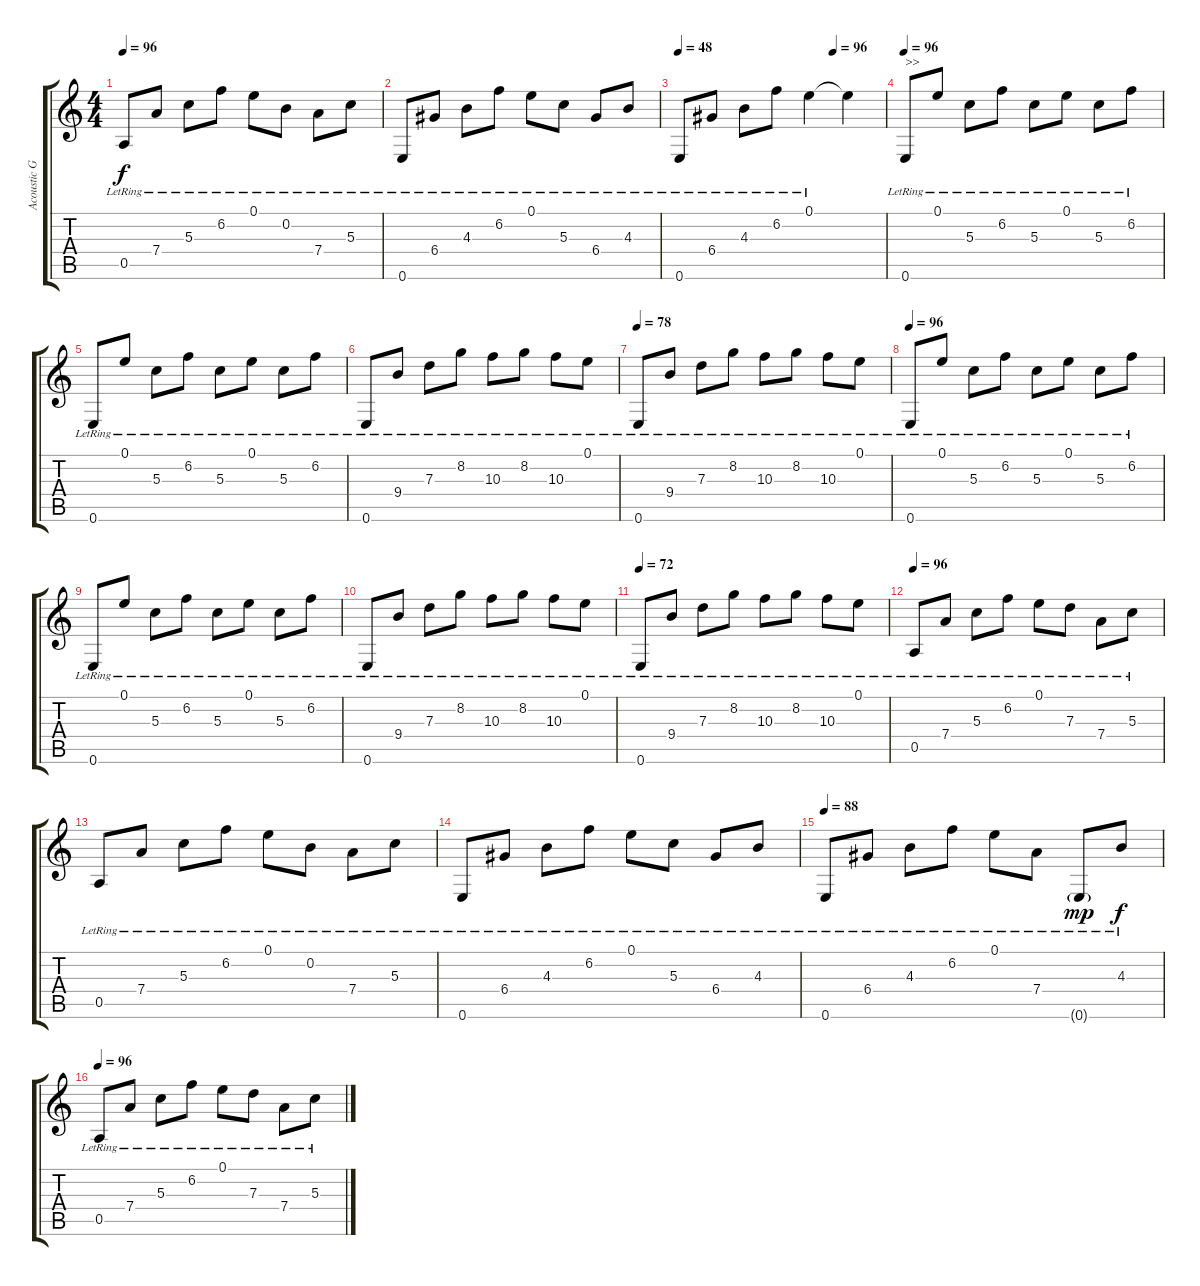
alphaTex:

\track ("Acoustic Guitar" "Acoustic G") {instrument acousticguitarsteel}
\staff {score tabs}
\tuning (E4 B3 G3 D3 A2 E2) {hide}
\ts (4 4)
\tempo 96
\clef g2
\ks c
0.5{lr}.8{dy f} 7.4{lr}.8 5.3{lr}.8 6.2{lr}.8 0.1{lr}.8 0.2{lr}.8 7.4{lr}.8 5.3{lr}.8 |
0.6{lr}.8 6.4{lr}.8 4.3{lr}.8 6.2{lr}.8 0.1{lr}.8 5.3{lr}.8 6.4{lr}.8 4.3{lr}.8 |
\tempo 48
\tempo (96 0.75)
0.6{lr}.8 6.4{lr}.8 4.3{lr}.8 6.2{lr}.8 0.1{lr}.4 0.1{t}.4 |
\tempo 96
0.6{lr}.8{txt ">>"} 0.1{lr}.8 5.3{lr}.8 6.2{lr}.8 5.3{lr}.8 0.1{lr}.8 5.3{lr}.8 6.2{lr}.8 |
0.6{lr}.8 0.1{lr}.8 5.3{lr}.8 6.2{lr}.8 5.3{lr}.8 0.1{lr}.8 5.3{lr}.8 6.2{lr}.8 |
0.6{lr}.8 9.4{lr}.8 7.3{lr}.8 8.2{lr}.8 10.3{lr}.8 8.2{lr}.8 10.3{lr}.8 0.1{lr}.8 |
\tempo 78
0.6{lr}.8 9.4{lr}.8 7.3{lr}.8 8.2{lr}.8 10.3{lr}.8 8.2{lr}.8 10.3{lr}.8 0.1{lr}.8 |
\tempo 96
0.6{lr}.8 0.1{lr}.8 5.3{lr}.8 6.2{lr}.8 5.3{lr}.8 0.1{lr}.8 5.3{lr}.8 6.2{lr}.8 |
0.6{lr}.8 0.1{lr}.8 5.3{lr}.8 6.2{lr}.8 5.3{lr}.8 0.1{lr}.8 5.3{lr}.8 6.2{lr}.8 |
0.6{lr}.8 9.4{lr}.8 7.3{lr}.8 8.2{lr}.8 10.3{lr}.8 8.2{lr}.8 10.3{lr}.8 0.1{lr}.8 |
\tempo 72
0.6{lr}.8 9.4{lr}.8 7.3{lr}.8 8.2{lr}.8 10.3{lr}.8 8.2{lr}.8 10.3{lr}.8 0.1{lr}.8 |
\tempo 96
0.5{lr}.8 7.4{lr}.8 5.3{lr}.8 6.2{lr}.8 0.1{lr}.8 7.3{lr}.8 7.4{lr}.8 5.3{lr}.8 |
0.5{lr}.8 7.4{lr}.8 5.3{lr}.8 6.2{lr}.8 0.1{lr}.8 0.2{lr}.8 7.4{lr}.8 5.3{lr}.8 |
0.6{lr}.8 6.4{lr}.8 4.3{lr}.8 6.2{lr}.8 0.1{lr}.8 5.3{lr}.8 6.4{lr}.8 4.3{lr}.8 |
\tempo 88
0.6{lr}.8 6.4{lr}.8 4.3{lr}.8 6.2{lr}.8 0.1{lr}.8 7.4{lr}.8 0.6{g lr}.8{dy mp} 4.3{lr}.8{dy f} |
\tempo 96
0.5{lr}.8 7.4{lr}.8 5.3{lr}.8 6.2{lr}.8 0.1{lr}.8 7.3{lr}.8 7.4{lr}.8 5.3{lr}.8
